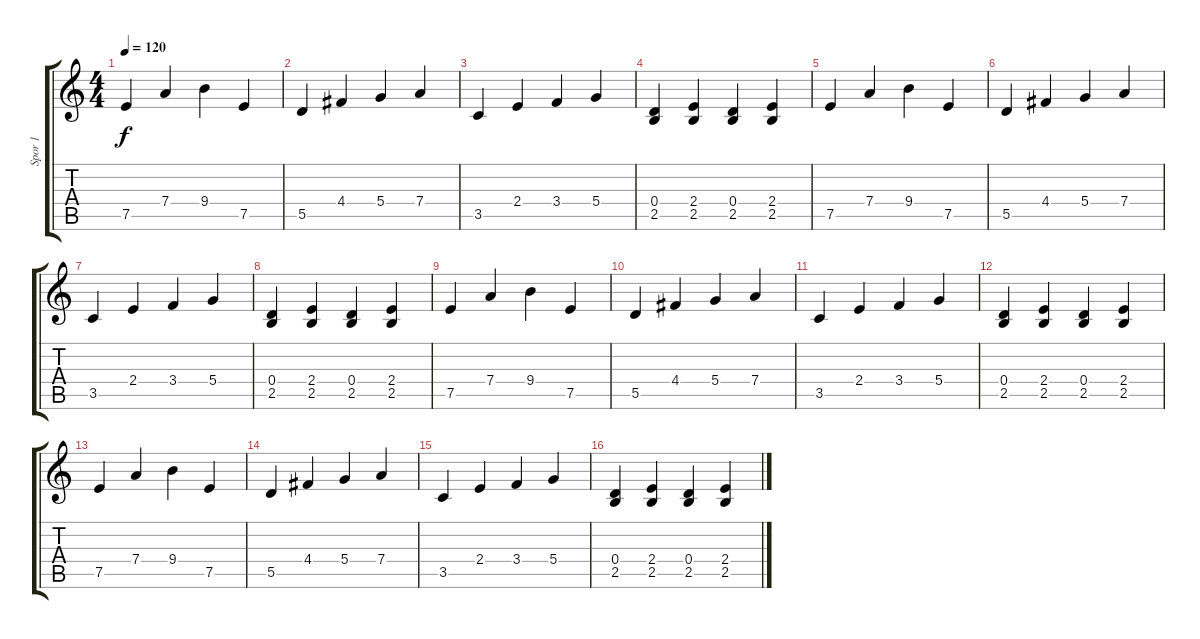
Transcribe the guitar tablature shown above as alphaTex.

\track ("Spor 1" "Spor 1") {instrument distortionguitar}
\staff {score tabs}
\tuning (E4 B3 G3 D3 A2 E2) {hide}
\ts (4 4)
\tempo 120
\clef g2
\ks c
7.5.4{dy f instrument distortionguitar} 7.4.4 9.4.4 7.5.4 |
5.5.4 4.4.4 5.4.4 7.4.4 |
3.5.4 2.4.4 3.4.4 5.4.4 |
(0.4 2.5).4 (2.4 2.5).4 (0.4 2.5).4 (2.4 2.5).4 |
7.5.4 7.4.4 9.4.4 7.5.4 |
5.5.4 4.4.4 5.4.4 7.4.4 |
3.5.4 2.4.4 3.4.4 5.4.4 |
(0.4 2.5).4 (2.4 2.5).4 (0.4 2.5).4 (2.4 2.5).4 |
7.5.4 7.4.4 9.4.4 7.5.4 |
5.5.4 4.4.4 5.4.4 7.4.4 |
3.5.4 2.4.4 3.4.4 5.4.4 |
(0.4 2.5).4 (2.4 2.5).4 (0.4 2.5).4 (2.4 2.5).4 |
7.5.4 7.4.4 9.4.4 7.5.4 |
5.5.4 4.4.4 5.4.4 7.4.4 |
3.5.4 2.4.4 3.4.4 5.4.4 |
(0.4 2.5).4 (2.4 2.5).4 (0.4 2.5).4 (2.4 2.5).4
